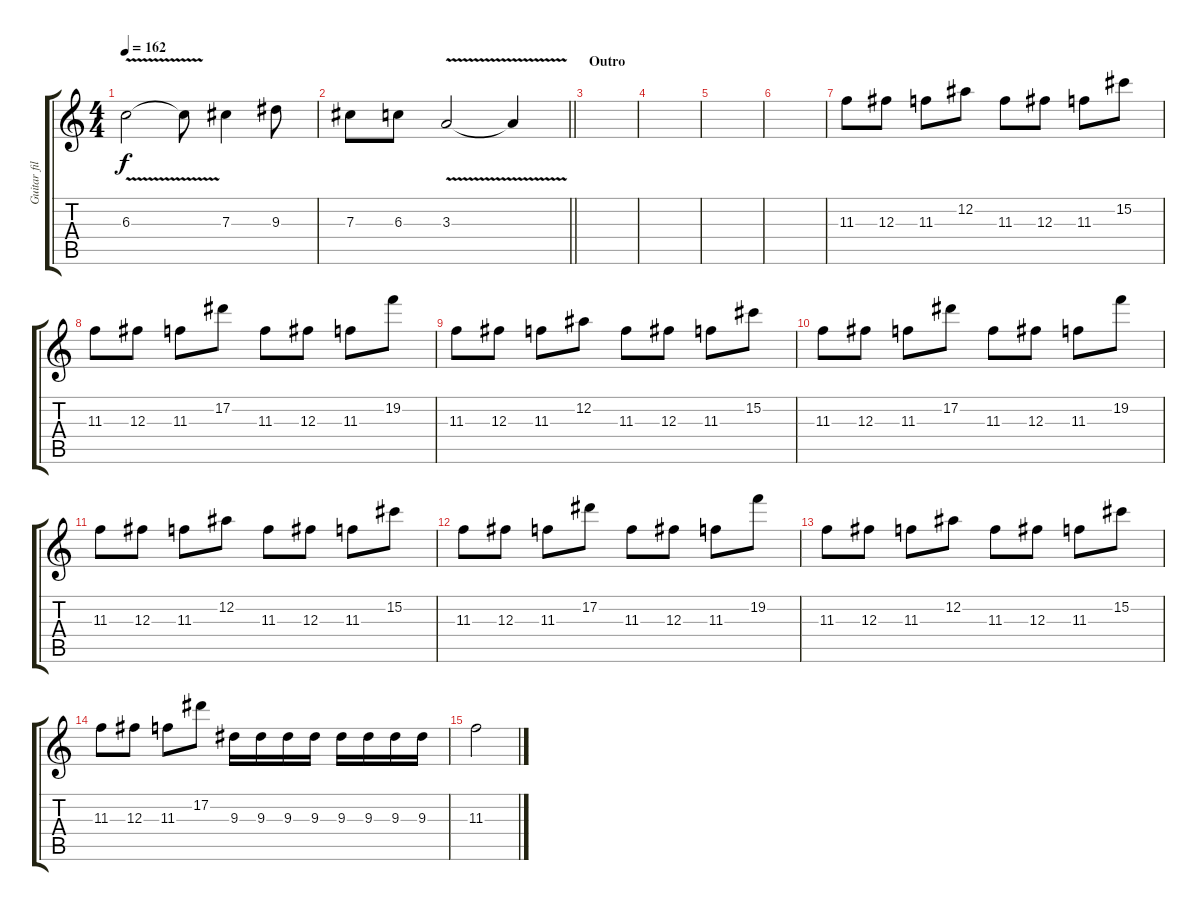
\track ("Guitar fillers" "Guitar fil") {instrument distortionguitar}
\staff {score tabs}
\tuning (Eb4 Bb3 Gb3 Db3 Ab2 Eb2) {hide}
\ts (4 4)
\tempo 162
\clef g2
\ks c
6.3{v}.2{dy f} 6.3{t}.8 7.3.4 9.3.8 |
\barLineRight lightlight
7.3.8 6.3.8 3.3{v}.2 3.3{t}.4 |
\section ("" "Outro")
|
|
|
|
11.3.8 12.3.8 11.3.8 12.2.8 11.3.8 12.3.8 11.3.8 15.2.8 |
11.3.8 12.3.8 11.3.8 17.2.8 11.3.8 12.3.8 11.3.8 19.2.8 |
11.3.8 12.3.8 11.3.8 12.2.8 11.3.8 12.3.8 11.3.8 15.2.8 |
11.3.8 12.3.8 11.3.8 17.2.8 11.3.8 12.3.8 11.3.8 19.2.8 |
11.3.8 12.3.8 11.3.8 12.2.8 11.3.8 12.3.8 11.3.8 15.2.8 |
11.3.8 12.3.8 11.3.8 17.2.8 11.3.8 12.3.8 11.3.8 19.2.8 |
11.3.8 12.3.8 11.3.8 12.2.8 11.3.8 12.3.8 11.3.8 15.2.8 |
11.3.8 12.3.8 11.3.8 17.2.8 9.3.16 9.3.16 9.3.16 9.3.16 9.3.16 9.3.16 9.3.16 9.3.16 |
11.3.2
